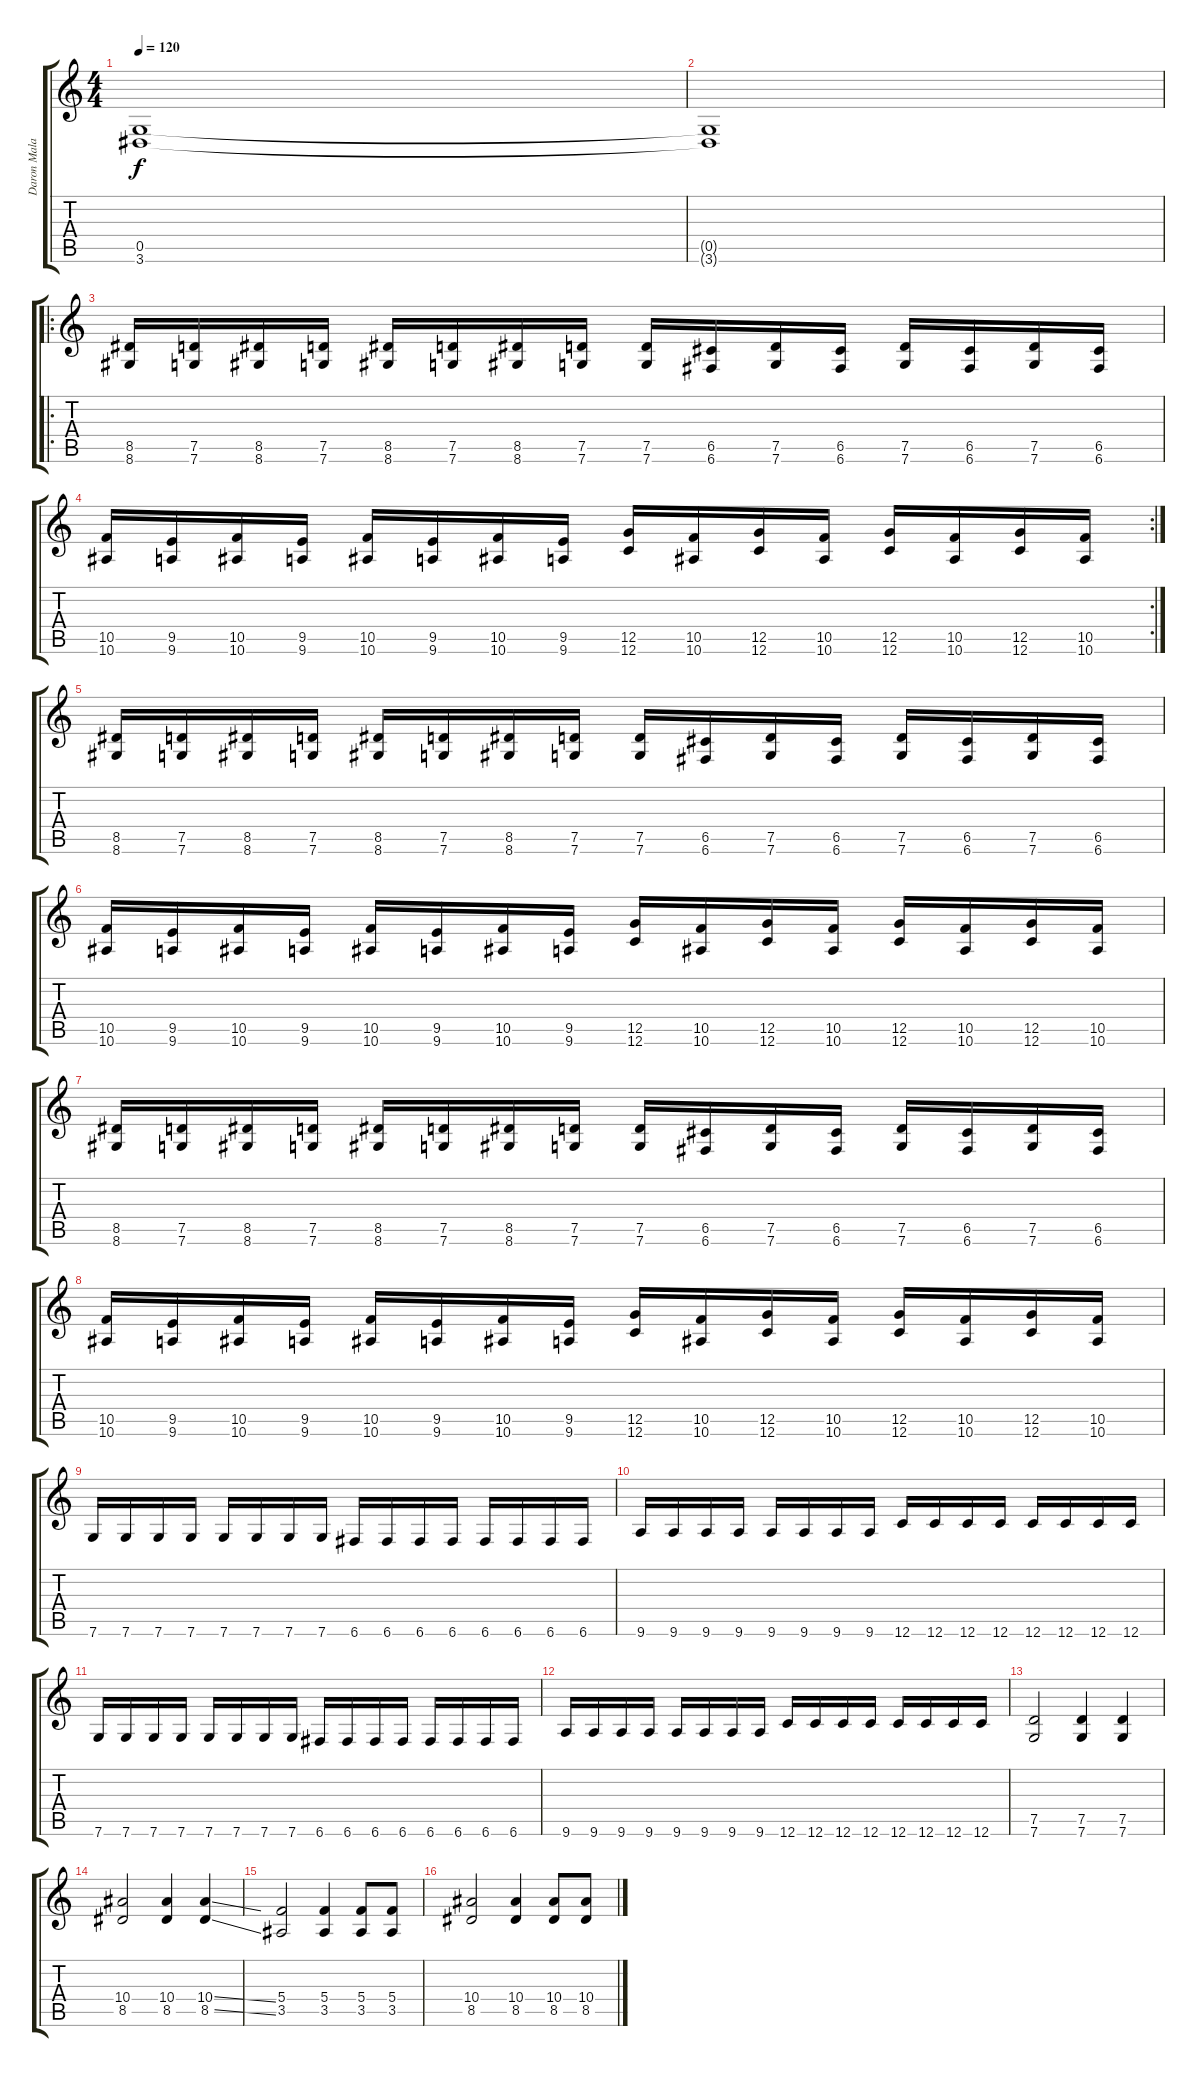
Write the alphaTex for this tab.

\track ("Daron Malakian (Distortion)" "Daron Mala") {instrument distortionguitar}
\staff {score tabs}
\tuning (D4 A3 F3 C3 G2 C2) {hide}
\ts (4 4)
\tempo 120
\clef g2
\ks c
(0.5 3.6).1{dy f} |
(0.5{t} 3.6{t}).1 |
\ro
(8.5 8.6).16 (7.5 7.6).16 (8.5 8.6).16 (7.5 7.6).16 (8.5 8.6).16 (7.5 7.6).16 (8.5 8.6).16 (7.5 7.6).16 (7.5 7.6).16 (6.5 6.6).16 (7.5 7.6).16 (6.5 6.6).16 (7.5 7.6).16 (6.5 6.6).16 (7.5 7.6).16 (6.5 6.6).16 |
\rc 2
(10.5 10.6).16 (9.5 9.6).16 (10.5 10.6).16 (9.5 9.6).16 (10.5 10.6).16 (9.5 9.6).16 (10.5 10.6).16 (9.5 9.6).16 (12.5 12.6).16 (10.5 10.6).16 (12.5 12.6).16 (10.5 10.6).16 (12.5 12.6).16 (10.5 10.6).16 (12.5 12.6).16 (10.5 10.6).16 |
(8.5 8.6).16 (7.5 7.6).16 (8.5 8.6).16 (7.5 7.6).16 (8.5 8.6).16 (7.5 7.6).16 (8.5 8.6).16 (7.5 7.6).16 (7.5 7.6).16 (6.5 6.6).16 (7.5 7.6).16 (6.5 6.6).16 (7.5 7.6).16 (6.5 6.6).16 (7.5 7.6).16 (6.5 6.6).16 |
(10.5 10.6).16 (9.5 9.6).16 (10.5 10.6).16 (9.5 9.6).16 (10.5 10.6).16 (9.5 9.6).16 (10.5 10.6).16 (9.5 9.6).16 (12.5 12.6).16 (10.5 10.6).16 (12.5 12.6).16 (10.5 10.6).16 (12.5 12.6).16 (10.5 10.6).16 (12.5 12.6).16 (10.5 10.6).16 |
(8.5 8.6).16 (7.5 7.6).16 (8.5 8.6).16 (7.5 7.6).16 (8.5 8.6).16 (7.5 7.6).16 (8.5 8.6).16 (7.5 7.6).16 (7.5 7.6).16 (6.5 6.6).16 (7.5 7.6).16 (6.5 6.6).16 (7.5 7.6).16 (6.5 6.6).16 (7.5 7.6).16 (6.5 6.6).16 |
(10.5 10.6).16 (9.5 9.6).16 (10.5 10.6).16 (9.5 9.6).16 (10.5 10.6).16 (9.5 9.6).16 (10.5 10.6).16 (9.5 9.6).16 (12.5 12.6).16 (10.5 10.6).16 (12.5 12.6).16 (10.5 10.6).16 (12.5 12.6).16 (10.5 10.6).16 (12.5 12.6).16 (10.5 10.6).16 |
7.6.16 7.6.16 7.6.16 7.6.16 7.6.16 7.6.16 7.6.16 7.6.16 6.6.16 6.6.16 6.6.16 6.6.16 6.6.16 6.6.16 6.6.16 6.6.16 |
9.6.16 9.6.16 9.6.16 9.6.16 9.6.16 9.6.16 9.6.16 9.6.16 12.6.16 12.6.16 12.6.16 12.6.16 12.6.16 12.6.16 12.6.16 12.6.16 |
7.6.16 7.6.16 7.6.16 7.6.16 7.6.16 7.6.16 7.6.16 7.6.16 6.6.16 6.6.16 6.6.16 6.6.16 6.6.16 6.6.16 6.6.16 6.6.16 |
9.6.16 9.6.16 9.6.16 9.6.16 9.6.16 9.6.16 9.6.16 9.6.16 12.6.16 12.6.16 12.6.16 12.6.16 12.6.16 12.6.16 12.6.16 12.6.16 |
(7.5 7.6).2 (7.5 7.6).4 (7.5 7.6).4 |
(10.4 8.5).2 (10.4 8.5).4 (10.4{ss} 8.5{ss}).4 |
(5.4 3.5).2 (5.4 3.5).4 (5.4 3.5).8 (5.4 3.5).8 |
(10.4 8.5).2 (10.4 8.5).4 (10.4 8.5).8 (10.4 8.5).8
